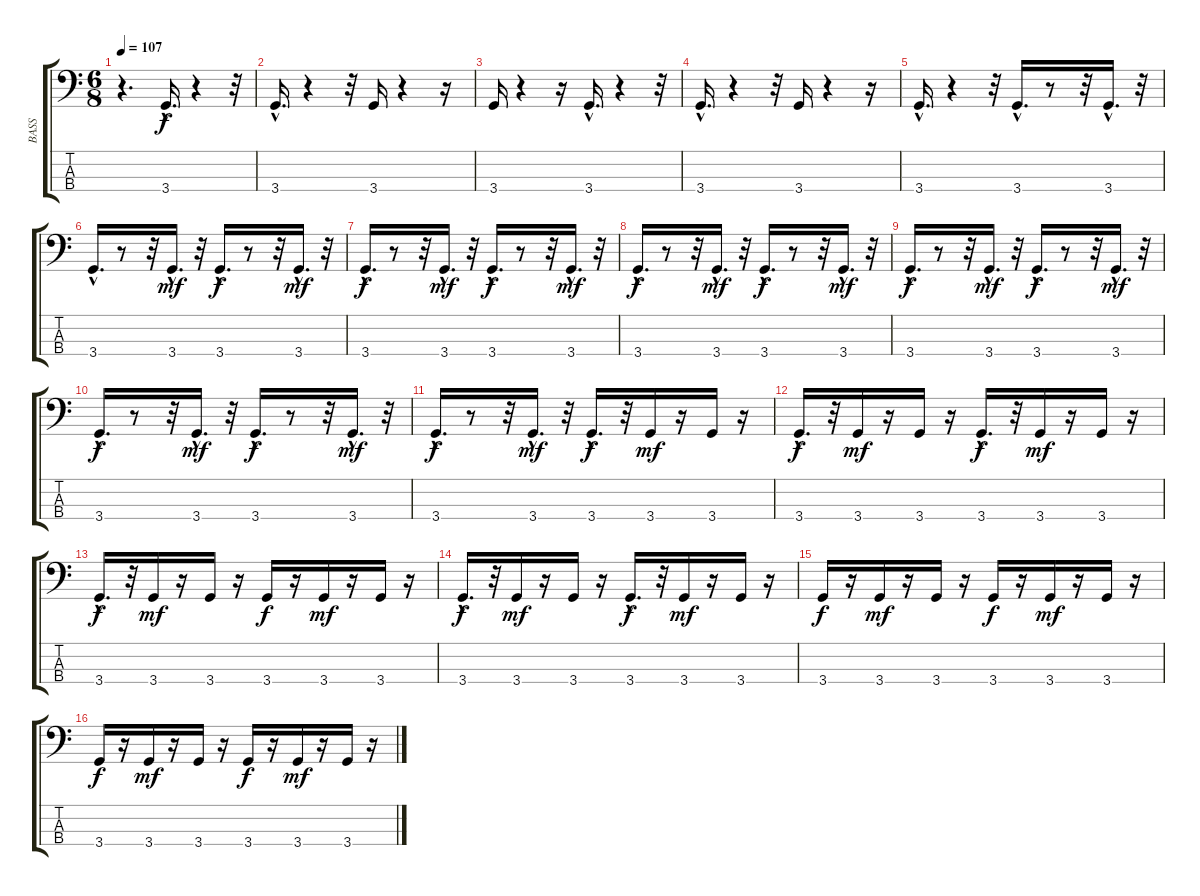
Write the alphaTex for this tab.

\track ("BASS" "BASS") {instrument fretlessbass}
\staff {score tabs}
\tuning (G2 D2 A1 E1) {hide}
\ts (6 8)
\tempo 107
\clef f4
\ks c
r.4{d dy f} 3.4{hac}.16{d} r.4 r.32 |
3.4{hac}.16{d} r.4 r.32 3.4.16 r.4 r.16 |
3.4.16 r.4 r.16 3.4{hac}.16{d} r.4 r.32 |
3.4{hac}.16{d} r.4 r.32 3.4.16 r.4 r.16 |
3.4{hac}.16{d} r.4 r.32 3.4{hac}.16{d} r.8 r.32 3.4{hac}.16{d} r.32 |
3.4{hac}.16{d} r.8 r.32 3.4{hac}.16{d dy mf} r.32 3.4{hac}.16{d dy f} r.8 r.32 3.4{hac}.16{d dy mf} r.32 |
3.4{hac}.16{d dy f} r.8 r.32 3.4{hac}.16{d dy mf} r.32 3.4{hac}.16{d dy f} r.8 r.32 3.4{hac}.16{d dy mf} r.32 |
3.4{hac}.16{d dy f} r.8 r.32 3.4{hac}.16{d dy mf} r.32 3.4{hac}.16{d dy f} r.8 r.32 3.4{hac}.16{d dy mf} r.32 |
3.4{hac}.16{d dy f} r.8 r.32 3.4{hac}.16{d dy mf} r.32 3.4{hac}.16{d dy f} r.8 r.32 3.4{hac}.16{d dy mf} r.32 |
3.4{hac}.16{d dy f} r.8 r.32 3.4{hac}.16{d dy mf} r.32 3.4{hac}.16{d dy f} r.8 r.32 3.4{hac}.16{d dy mf} r.32 |
3.4{hac}.16{d dy f} r.8 r.32 3.4{hac}.16{d dy mf} r.32 3.4{hac}.16{d dy f} r.32 3.4.16{dy mf} r.16 3.4.16 r.16 |
3.4{hac}.16{d dy f} r.32 3.4.16{dy mf} r.16 3.4.16 r.16 3.4{hac}.16{d dy f} r.32 3.4.16{dy mf} r.16 3.4.16 r.16 |
3.4{hac}.16{d dy f} r.32 3.4.16{dy mf} r.16 3.4.16 r.16 3.4.16{dy f} r.16 3.4.16{dy mf} r.16 3.4.16 r.16 |
3.4{hac}.16{d dy f} r.32 3.4.16{dy mf} r.16 3.4.16 r.16 3.4{hac}.16{d dy f} r.32 3.4.16{dy mf} r.16 3.4.16 r.16 |
3.4.16{dy f} r.16 3.4.16{dy mf} r.16 3.4.16 r.16 3.4.16{dy f} r.16 3.4.16{dy mf} r.16 3.4.16 r.16 |
3.4.16{dy f} r.16 3.4.16{dy mf} r.16 3.4.16 r.16 3.4.16{dy f} r.16 3.4.16{dy mf} r.16 3.4.16 r.16
